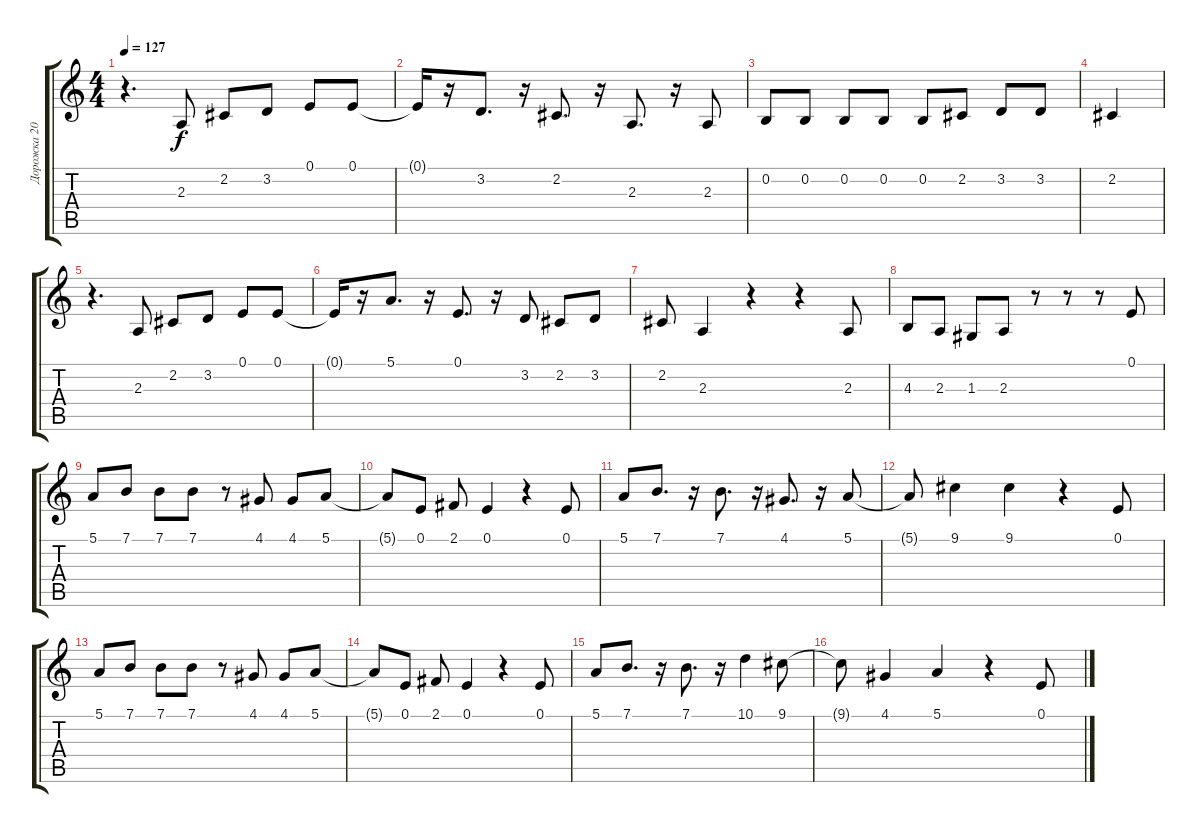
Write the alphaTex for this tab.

\track ("Дорожка 20" "Дорожка 20") {instrument synthvoice}
\staff {score tabs}
\tuning (E4 B3 G3 D3 A2 E2) {hide}
\ts (4 4)
\tempo 127
\clef g2
\ks c
r.4{d dy f} 2.3.8 2.2.8 3.2.8 0.1.8 0.1.8 |
0.1{t}.16 r.16 3.2.8{d} r.16 2.2.8{d} r.16 2.3.8{d} r.16 2.3.8 |
0.2.8 0.2.8 0.2.8 0.2.8 0.2.8 2.2.8 3.2.8 3.2.8 |
2.2.4 |
r.4{d} 2.3.8 2.2.8 3.2.8 0.1.8 0.1.8 |
0.1{t}.16 r.16 5.1.8{d} r.16 0.1.8{d} r.16 3.2.8 2.2.8 3.2.8 |
2.2.8 2.3.4 r.4 r.4 2.3.8 |
4.3.8 2.3.8 1.3.8 2.3.8 r.8 r.8 r.8 0.1.8 |
5.1.8 7.1.8 7.1.8 7.1.8 r.8 4.1.8 4.1.8 5.1.8 |
5.1{t}.8 0.1.8 2.1.8 0.1.4 r.4 0.1.8 |
5.1.8 7.1.8{d} r.16 7.1.8{d} r.16 4.1.8{d} r.16 5.1.8 |
5.1{t}.8 9.1.4 9.1.4 r.4 0.1.8 |
5.1.8 7.1.8 7.1.8 7.1.8 r.8 4.1.8 4.1.8 5.1.8 |
5.1{t}.8 0.1.8 2.1.8 0.1.4 r.4 0.1.8 |
5.1.8 7.1.8{d} r.16 7.1.8{d} r.16 10.1.4 9.1.8 |
9.1{t}.8 4.1.4 5.1.4 r.4 0.1.8
